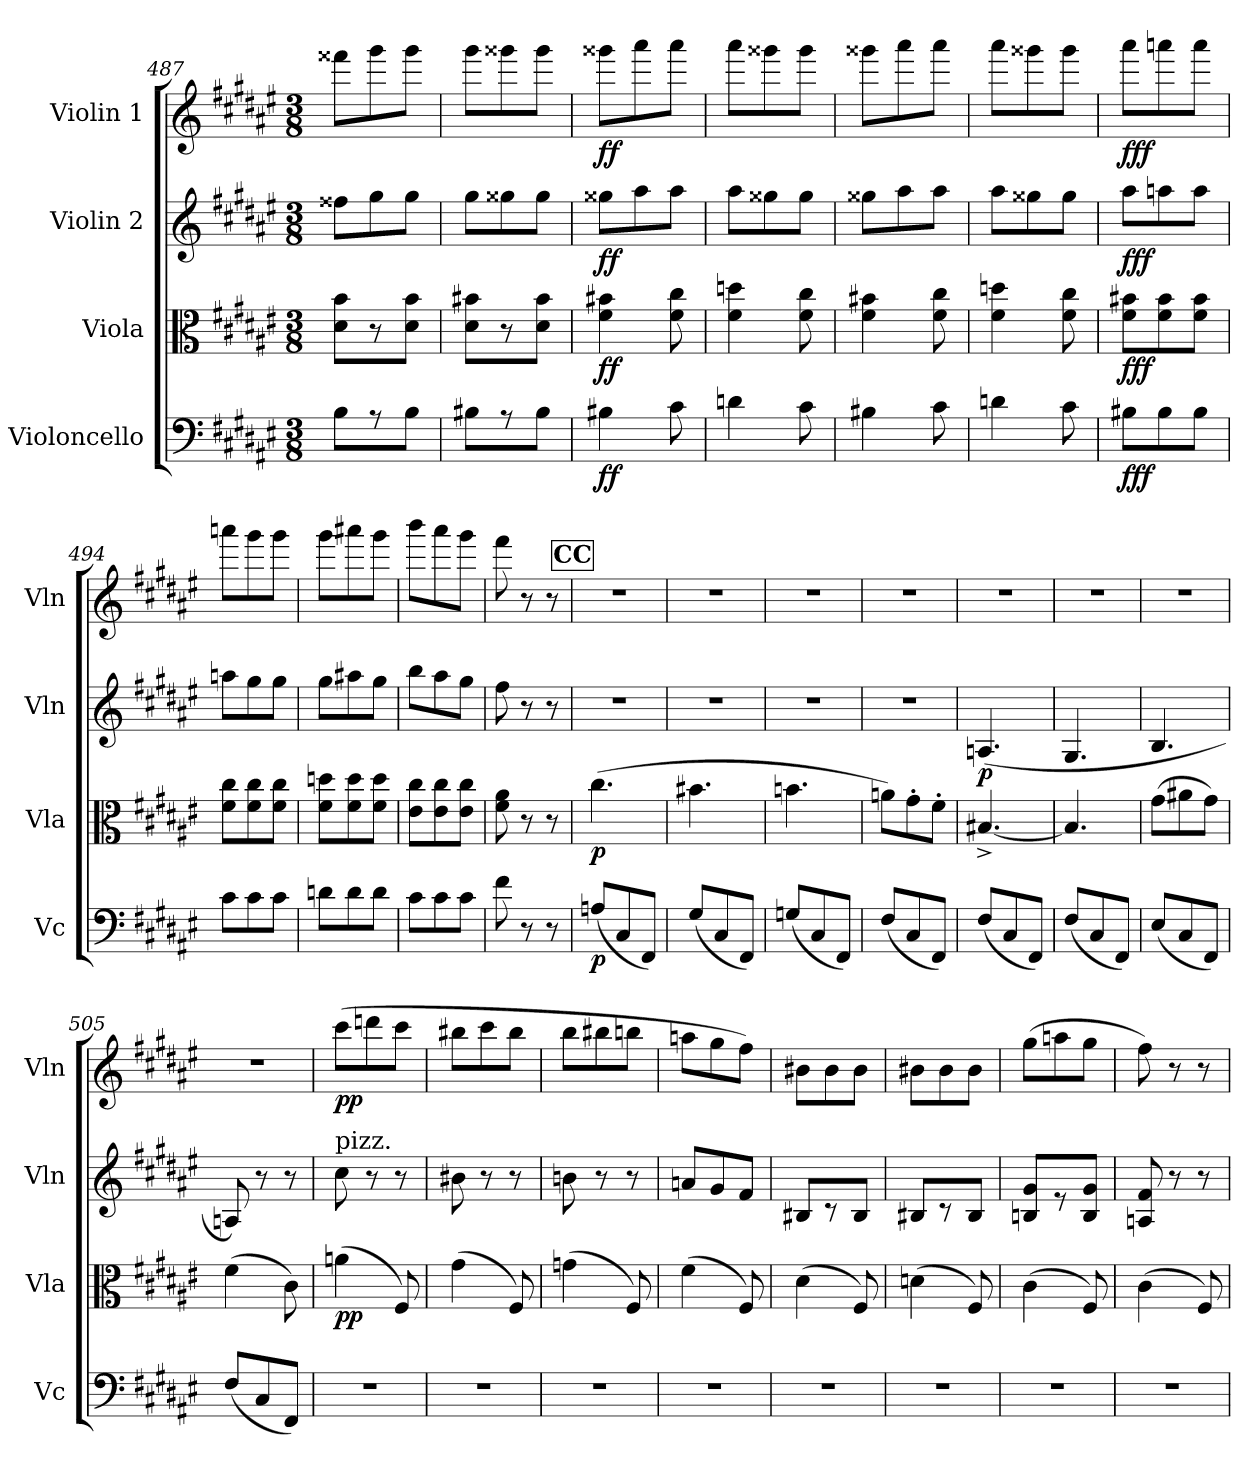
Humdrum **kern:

**kern	**dynam	**kern	**dynam	**kern	**dynam	**kern	**dynam
*part4	*part4	*part3	*part3	*part2	*part2	*part1	*part1
*staff4	*staff4	*staff3	*staff3	*staff2	*staff2	*staff1	*staff1
*I"Violoncello	*	*I"Viola	*	*I"Violin 2	*	*I"Violin 1	*
*I'Vc	*	*I'Vla	*	*I'Vln	*	*I'Vln	*
*clefF4	*	*clefC3	*	*clefG2	*	*clefG2	*
*k[f#c#g#d#a#e#]	*	*k[f#c#g#d#a#e#]	*	*k[f#c#g#d#a#e#]	*	*k[f#c#g#d#a#e#]	*
*M3/8	*	*M3/8	*	*M3/8	*	*M3/8	*
=487	=487	=487	=487	=487	=487	=487	=487
8B\L	.	8d#\ 8b\L	.	8ff##X\L	.	8fff##X\L	.
8r	.	8r	.	8gg#\	.	8ggg#\	.
8B\J	.	8d#\ 8b\J	.	8gg#\J	.	8ggg#\J	.
=488	=488	=488	=488	=488	=488	=488	=488
8B#X\L	.	8d#\ 8b#X\L	.	8gg#\L	.	8ggg#\L	.
8r	.	8r	.	8gg##X\	.	8ggg##X\	.
8B#\J	.	8d#\ 8b#\J	.	8gg##\J	.	8ggg##\J	.
=489	=489	=489	=489	=489	=489	=489	=489
!	!LO:DY:b	!	!LO:DY:b	!	!LO:DY:b	!	!LO:DY:b
4B#X\	ff	4f#\ 4b#X\	ff	8gg##X\L	ff	8ggg##X\L	ff
.	.	.	.	8aa#\	.	8aaa#\	.
8c#\	.	8f#\ 8cc#\	.	8aa#\J	.	8aaa#\J	.
!!LO:LB:g=z
=490	=490	=490	=490	=490	=490	=490	=490
4dn\	.	4f#\ 4ddn\	.	8aa#\L	.	8aaa#\L	.
.	.	.	.	8gg##X\	.	8ggg##X\	.
8c#\	.	8f#\ 8cc#\	.	8gg##\J	.	8ggg##\J	.
=491	=491	=491	=491	=491	=491	=491	=491
4B#X\	.	4f#\ 4b#X\	.	8gg##X\L	.	8ggg##X\L	.
.	.	.	.	8aa#\	.	8aaa#\	.
8c#\	.	8f#\ 8cc#\	.	8aa#\J	.	8aaa#\J	.
=492	=492	=492	=492	=492	=492	=492	=492
4dn\	.	4f#\ 4ddn\	.	8aa#\L	.	8aaa#\L	.
.	.	.	.	8gg##X\	.	8ggg##X\	.
8c#\	.	8f#\ 8cc#\	.	8gg##\J	.	8ggg##\J	.
=493	=493	=493	=493	=493	=493	=493	=493
!	!LO:DY:b	!	!LO:DY:b	!	!LO:DY:b	!	!LO:DY:b
8B#X\L	fff	8f#\ 8b#X\L	fff	8aa#\L	fff	8aaa#\L	fff
8B#\	.	8f#\ 8b#\	.	8aan\	.	8aaan\	.
8B#\J	.	8f#\ 8b#\J	.	8aa\J	.	8aaa\J	.
=494	=494	=494	=494	=494	=494	=494	=494
8c#\L	.	8f#\ 8cc#\L	.	8aan\L	.	8aaan\L	.
8c#\	.	8f#\ 8cc#\	.	8gg#\	.	8ggg#\	.
8c#\J	.	8f#\ 8cc#\J	.	8gg#\J	.	8ggg#\J	.
=495	=495	=495	=495	=495	=495	=495	=495
8dn\L	.	8f#\ 8ddn\L	.	8gg#\L	.	8ggg#\L	.
8d\	.	8f#\ 8dd\	.	8aa#X\	.	8aaa#X\	.
8d\J	.	8f#\ 8dd\J	.	8gg#\J	.	8ggg#\J	.
=496	=496	=496	=496	=496	=496	=496	=496
8c#\L	.	8e#\ 8cc#\L	.	8bb\L	.	8bbb\L	.
8c#\	.	8e#\ 8cc#\	.	8aa#\	.	8aaa#\	.
8c#\J	.	8e#\ 8cc#\J	.	8gg#\J	.	8ggg#\J	.
=497	=497	=497	=497	=497	=497	=497	=497
8f#\	.	8f#\ 8a#\	.	8ff#\	.	8fff#\	.
8r	.	8r	.	8r	.	8r	.
8r	.	8r	.	8r	.	8r	.
!!LO:REH:place=s1:a:B:fs=14:t=CC
=498	=498	=498	=498	=498	=498	=498	=498
!	!LO:DY:b	!	!LO:DY:b	!	!	!	!
(<8An/L	p	(>4.cc#\	p	4.r	.	4.r	.
8C#/	.	.	.	.	.	.	.
8FF#/J)	.	.	.	.	.	.	.
!!LO:LB:g=z
=499	=499	=499	=499	=499	=499	=499	=499
(<8G#/L	.	4.b#X\	.	4.r	.	4.r	.
8C#/	.	.	.	.	.	.	.
8FF#/J)	.	.	.	.	.	.	.
=500	=500	=500	=500	=500	=500	=500	=500
(<8Gn/L	.	4.bn\	.	4.r	.	4.r	.
8C#/	.	.	.	.	.	.	.
8FF#/J)	.	.	.	.	.	.	.
=501	=501	=501	=501	=501	=501	=501	=501
(<8F#/L	.	8an\L)	.	4.r	.	4.r	.
8C#/	.	8g#'\	.	.	.	.	.
8FF#/J)	.	8f#'\J	.	.	.	.	.
=502	=502	=502	=502	=502	=502	=502	=502
!	!	!	!	!	!LO:DY:b	!	!
(<8F#/L	.	[4.B#X^/	.	(>4.An/	p	4.r	.
8C#/	.	.	.	.	.	.	.
8FF#/J)	.	.	.	.	.	.	.
=503	=503	=503	=503	=503	=503	=503	=503
(<8F#/L	.	4.B#/]	.	4.G#/	.	4.r	.
8C#/	.	.	.	.	.	.	.
8FF#/J)	.	.	.	.	.	.	.
=504	=504	=504	=504	=504	=504	=504	=504
(<8E#/L	.	(>8g#\L	.	4.B/	.	4.r	.
8C#/	.	8a#X\	.	.	.	.	.
8FF#/J)	.	8g#\J)	.	.	.	.	.
=505	=505	=505	=505	=505	=505	=505	=505
(<8F#/L	.	(>4f#\	.	8An/)	.	4.r	.
8C#/	.	.	.	8r	.	.	.
8FF#/J)	.	8c#\)	.	8r	.	.	.
=506	=506	=506	=506	=506	=506	=506	=506
!	!	!	!	!LO:TX:a:t=pizz.	!	!	!
!	!	!	!LO:DY:b	!	!	!	!LO:DY:b
4.r	.	(>4an\	pp	8cc#\	.	(>8ccc#\L	pp
.	.	.	.	8r	.	8dddn\	.
.	.	8F#/)	.	8r	.	8ccc#\J	.
=507	=507	=507	=507	=507	=507	=507	=507
4.r	.	(>4g#\	.	8b#X\	.	8bb#X\L	.
.	.	.	.	8r	.	8ccc#\	.
.	.	8F#/)	.	8r	.	8bb#\J	.
!!LO:PB:g=z
=508	=508	=508	=508	=508	=508	=508	=508
4.r	.	(>4gn\	.	8bn\	.	8bb\L	.
.	.	.	.	8r	.	8bb#X\	.
.	.	8F#/)	.	8r	.	8bbn\J	.
=509	=509	=509	=509	=509	=509	=509	=509
4.r	.	(>4f#\	.	8an/L	.	8aan\L	.
.	.	.	.	8g#/	.	8gg#\	.
.	.	8F#/)	.	8f#/J	.	8ff#\J)	.
=510	=510	=510	=510	=510	=510	=510	=510
4.r	.	(>4d#\	.	8B#X/L	.	8b#X\L	.
.	.	.	.	8r	.	8b#\	.
.	.	8F#/)	.	8B#/J	.	8b#\J	.
=511	=511	=511	=511	=511	=511	=511	=511
4.r	.	(>4dn\	.	8B#X/L	.	8b#X\L	.
.	.	.	.	8r	.	8b#\	.
.	.	8F#/)	.	8B#/J	.	8b#\J	.
=512	=512	=512	=512	=512	=512	=512	=512
4.r	.	(>4c#\	.	8Bn/ 8g#/L	.	(>8gg#\L	.
.	.	.	.	8r	.	8aan\	.
.	.	8F#/)	.	8B/ 8g#/J	.	8gg#\J	.
=513	=513	=513	=513	=513	=513	=513	=513
4.r	.	(>4c#\	.	8An/ 8f#/	.	8ff#\)	.
.	.	.	.	8r	.	8r	.
.	.	8F#/)	.	8r	.	8r	.
=	=	=	=	=	=	=	=
*-	*-	*-	*-	*-	*-	*-	*-
